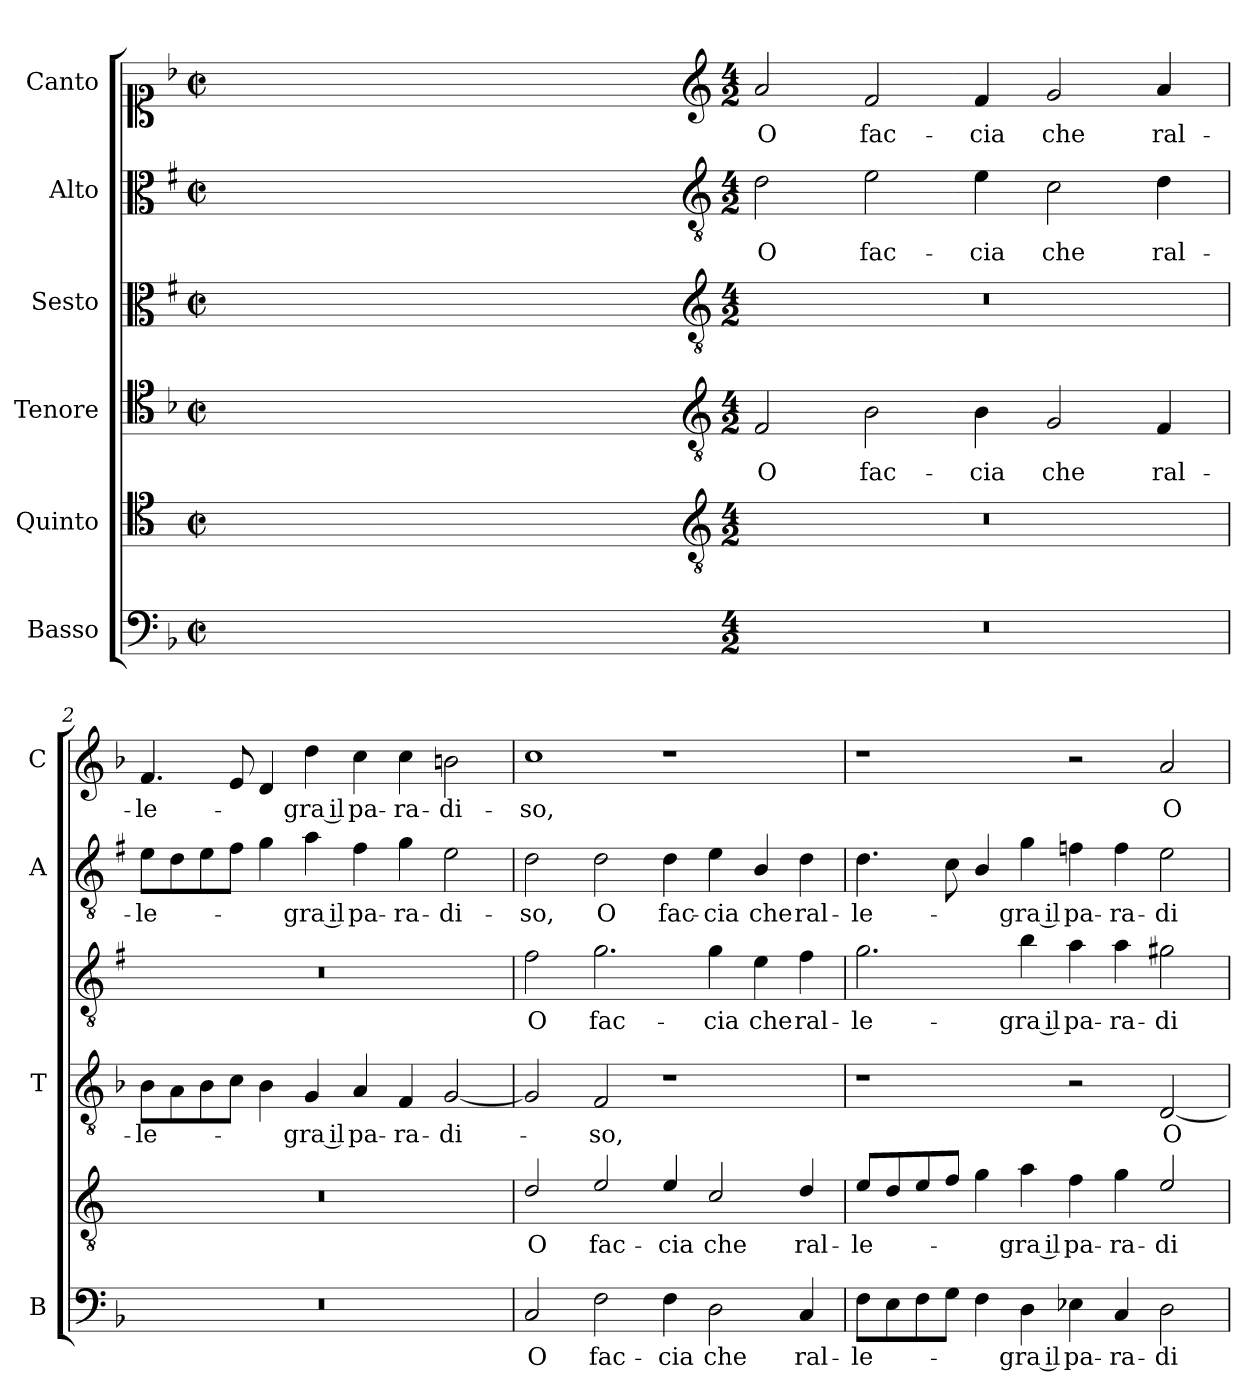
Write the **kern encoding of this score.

**kern	**text	**kern	**text	**kern	**text	**kern	**text	**kern	**text	**kern	**text
*part6	*part6	*part5	*part5	*part4	*part4	*part3	*part3	*part2	*part2	*part1	*part1
*staff6	*staff6	*staff5	*staff5	*staff4	*staff4	*staff3	*staff3	*staff2	*staff2	*staff1	*staff1
*I"Basso	*	*I"Quinto	*	*I"Tenore	*	*I"Sesto	*	*I"Alto	*	*I"Canto	*
*I'B	*	*	*	*I'T	*	*	*	*I'A	*	*I'C	*
*clefF4	*	*clefC4	*	*clefC4	*	*clefC3	*	*clefC3	*	*clefC1	*
*	*	*ITrd4c7	*	*	*	*ITrd1c2	*	*ITrd1c2	*	*	*
*k[b-]	*	*k[b-]	*	*k[b-]	*	*k[b-]	*	*k[b-]	*	*k[b-]	*
*F:	*	*F:	*	*F:	*	*F:	*	*F:	*	*F:	*
*M2/2	*	*M2/2	*	*M2/2	*	*M2/2	*	*M2/2	*	*M2/2	*
*met(c|)	*	*met(c|)	*	*met(c|)	*	*met(c|)	*	*met(c|)	*	*met(c|)	*
=	=	=	=	=	=	=	=	=	=	=	=
1ryy	.	1ryy	.	1ryy	.	1ryy	.	1ryy	.	1ryy	.
=1X-	=1X-	=1X-	=1X-	=1X-	=1X-	=1X-	=1X-	=1X-	=1X-	=1X-	=1X-
4ryy	.	4ryy	.	4ryy	.	4ryy	.	4ryy	.	4ryy	.
4ryy	.	4ryy	.	4ryy	.	4ryy	.	4ryy	.	4ryy	.
4ryy	.	4ryy	.	4ryy	.	4ryy	.	4ryy	.	4ryy	.
4ryy	.	4ryy	.	4ryy	.	4ryy	.	4ryy	.	4ryy	.
=1-	=1-	=1-	=1-	=1-	=1-	=1-	=1-	=1-	=1-	=1-	=1-
*	*	*clefGv2	*	*clefGv2	*	*clefGv2	*	*clefGv2	*	*clefG2	*
*M4/2	*	*M4/2	*	*M4/2	*	*M4/2	*	*M4/2	*	*M4/2	*
!	!	!	!	!	!LO:LY:b	!	!	!	!LO:LY:b	!	!LO:LY:b
0r	.	0r	.	2F/	O	0r	.	2c\	O	2a/	O
!	!	!	!	!	!LO:LY:b	!	!	!	!LO:LY:b	!	!LO:LY:b
.	.	.	.	2B-\	fac-	.	.	2d\	fac-	2f/	fac-
!	!	!	!	!	!LO:LY:b	!	!	!	!LO:LY:b	!	!LO:LY:b
.	.	.	.	4B-\	-cia	.	.	4d\	-cia	4f/	-cia
!	!	!	!	!	!LO:LY:b	!	!	!	!LO:LY:b	!	!LO:LY:b
.	.	.	.	2G/	che	.	.	2B-\	che	2g/	che
!	!	!	!	!	!LO:LY:b	!	!	!	!LO:LY:b	!	!LO:LY:b
.	.	.	.	4F/	ral-	.	.	4c\	ral-	4a/	ral-
=2	=2	=2	=2	=2	=2	=2	=2	=2	=2	=2	=2
!	!	!	!	!	!LO:LY:b	!	!	!	!LO:LY:b	!	!LO:LY:b
0r	.	0r	.	8B-\L	-le-	0r	.	8d\L	-le-	4.f/	-le-
.	.	.	.	8A\	.	.	.	8c\	.	.	.
.	.	.	.	8B-\	.	.	.	8d\	.	.	.
.	.	.	.	8c\J	.	.	.	8e\J	.	8e/	.
.	.	.	.	4B-\	.	.	.	4f\	.	4d/	.
!	!	!	!	!	!LO:LY:b	!	!	!	!LO:LY:b	!	!LO:LY:b
.	.	.	.	4G/	-gra il	.	.	4g\	-gra il	4dd\	-gra il
!	!	!	!	!	!LO:LY:b	!	!	!	!LO:LY:b	!	!LO:LY:b
.	.	.	.	4A/	pa-	.	.	4e\	pa-	4cc\	pa-
!	!	!	!	!	!LO:LY:b	!	!	!	!LO:LY:b	!	!LO:LY:b
.	.	.	.	4F/	-ra-	.	.	4f\	-ra-	4cc\	-ra-
!	!	!	!	!	!LO:LY:b	!	!	!	!LO:LY:b	!	!LO:LY:b
.	.	.	.	[2G/	-di-	.	.	2d\	-di-	2bn\	-di-
=3	=3	=3	=3	=3	=3	=3	=3	=3	=3	=3	=3
!	!LO:LY:b	!	!LO:LY:b	!	!	!	!LO:LY:b	!	!LO:LY:b	!	!LO:LY:b
2C/	O	2G/	O	2G/]	.	2e\	O	2c\	-so,	1cc	-so,
!	!LO:LY:b	!	!LO:LY:b	!	!LO:LY:b	!	!LO:LY:b	!	!LO:LY:b	!	!
2F\	fac-	2A/	fac-	2F/	-so,	2.f\	fac-	2c\	O	.	.
!	!LO:LY:b	!	!LO:LY:b	!	!	!	!	!	!LO:LY:b	!	!
4F\	-cia	4A/	-cia	1r	.	.	.	4c\	fac-	1r	.
!	!LO:LY:b	!	!LO:LY:b	!	!	!	!LO:LY:b	!	!LO:LY:b	!	!
2D\	che	2F/	che	.	.	4f\	-cia	4d\	-cia	.	.
!	!	!	!	!	!	!	!LO:LY:b	!	!LO:LY:b	!	!
.	.	.	.	.	.	4d\	che	4A/	che	.	.
!	!LO:LY:b	!	!LO:LY:b	!	!	!	!LO:LY:b	!	!LO:LY:b	!	!
4C/	ral-	4G/	ral-	.	.	4e\	ral-	4c\	ral-	.	.
=4	=4	=4	=4	=4	=4	=4	=4	=4	=4	=4	=4
!	!LO:LY:b	!	!LO:LY:b	!	!	!	!LO:LY:b	!	!LO:LY:b	!	!
8F\L	-le-	8A/L	-le-	1r	.	2.f\	-le-	4.c\	-le-	1r	.
8E\	.	8G/	.	.	.	.	.	.	.	.	.
8F\	.	8A/	.	.	.	.	.	.	.	.	.
8G\J	.	8B-/J	.	.	.	.	.	8B-\	.	.	.
4F\	.	4c\	.	.	.	.	.	4A/	.	.	.
!	!LO:LY:b	!	!LO:LY:b	!	!	!	!LO:LY:b	!	!LO:LY:b	!	!
4D\	-gra il	4d\	-gra il	.	.	4a\	-gra il	4f\	-gra il	.	.
!	!LO:LY:b	!	!LO:LY:b	!	!	!	!LO:LY:b	!	!LO:LY:b	!	!
4E-X\	pa-	4B-\	pa-	2r	.	4g\	pa-	4e-X\	pa-	2r	.
!	!LO:LY:b	!	!LO:LY:b	!	!	!	!LO:LY:b	!	!LO:LY:b	!	!
4C/	-ra-	4c\	-ra-	.	.	4g\	-ra-	4e-\	-ra-	.	.
!	!LO:LY:b	!	!LO:LY:b	!	!LO:LY:b	!	!LO:LY:b	!	!LO:LY:b	!	!LO:LY:b
2D\	-di-	2A/	-di-	[2D/	O	2f#X\	-di-	2d\	-di-	2a/	O
=	=	=	=	=	=	=	=	=	=	=	=
*-	*-	*-	*-	*-	*-	*-	*-	*-	*-	*-	*-
